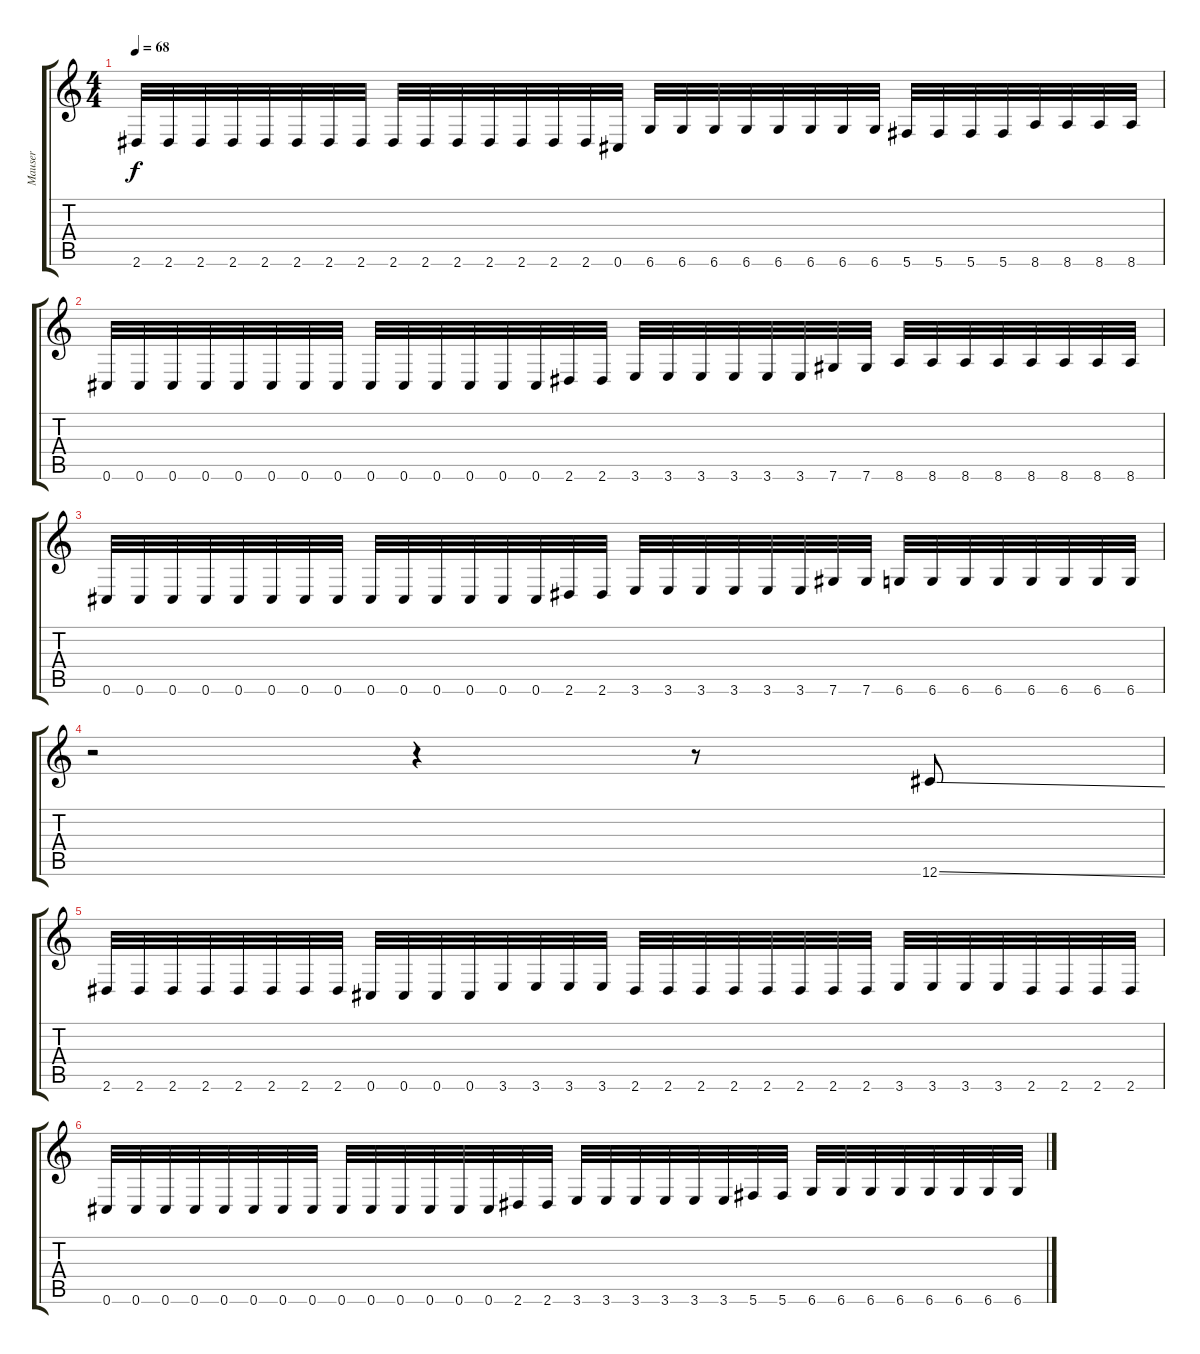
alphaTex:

\track ("Mauser" "Mauser") {instrument distortionguitar}
\staff {score tabs}
\tuning (Db4 Ab3 E3 B2 Gb2 Db2) {hide}
\ts (4 4)
\tempo 68
\clef g2
\ks c
2.6.32{dy f} 2.6.32 2.6.32 2.6.32 2.6.32 2.6.32 2.6.32 2.6.32 2.6.32 2.6.32 2.6.32 2.6.32 2.6.32 2.6.32 2.6.32 0.6.32 6.6.32 6.6.32 6.6.32 6.6.32 6.6.32 6.6.32 6.6.32 6.6.32 5.6.32 5.6.32 5.6.32 5.6.32 8.6.32 8.6.32 8.6.32 8.6.32 |
0.6.32 0.6.32 0.6.32 0.6.32 0.6.32 0.6.32 0.6.32 0.6.32 0.6.32 0.6.32 0.6.32 0.6.32 0.6.32 0.6.32 2.6.32 2.6.32 3.6.32 3.6.32 3.6.32 3.6.32 3.6.32 3.6.32 7.6.32 7.6.32 8.6.32 8.6.32 8.6.32 8.6.32 8.6.32 8.6.32 8.6.32 8.6.32 |
0.6.32 0.6.32 0.6.32 0.6.32 0.6.32 0.6.32 0.6.32 0.6.32 0.6.32 0.6.32 0.6.32 0.6.32 0.6.32 0.6.32 2.6.32 2.6.32 3.6.32 3.6.32 3.6.32 3.6.32 3.6.32 3.6.32 7.6.32 7.6.32 6.6.32 6.6.32 6.6.32 6.6.32 6.6.32 6.6.32 6.6.32 6.6.32 |
r.2 r.4 r.8 12.6{ss}.8 |
2.6.32 2.6.32 2.6.32 2.6.32 2.6.32 2.6.32 2.6.32 2.6.32 0.6.32 0.6.32 0.6.32 0.6.32 3.6.32 3.6.32 3.6.32 3.6.32 2.6.32 2.6.32 2.6.32 2.6.32 2.6.32 2.6.32 2.6.32 2.6.32 3.6.32 3.6.32 3.6.32 3.6.32 2.6.32 2.6.32 2.6.32 2.6.32 |
0.6.32 0.6.32 0.6.32 0.6.32 0.6.32 0.6.32 0.6.32 0.6.32 0.6.32 0.6.32 0.6.32 0.6.32 0.6.32 0.6.32 2.6.32 2.6.32 3.6.32 3.6.32 3.6.32 3.6.32 3.6.32 3.6.32 5.6.32 5.6.32 6.6.32 6.6.32 6.6.32 6.6.32 6.6.32 6.6.32 6.6.32 6.6.32
